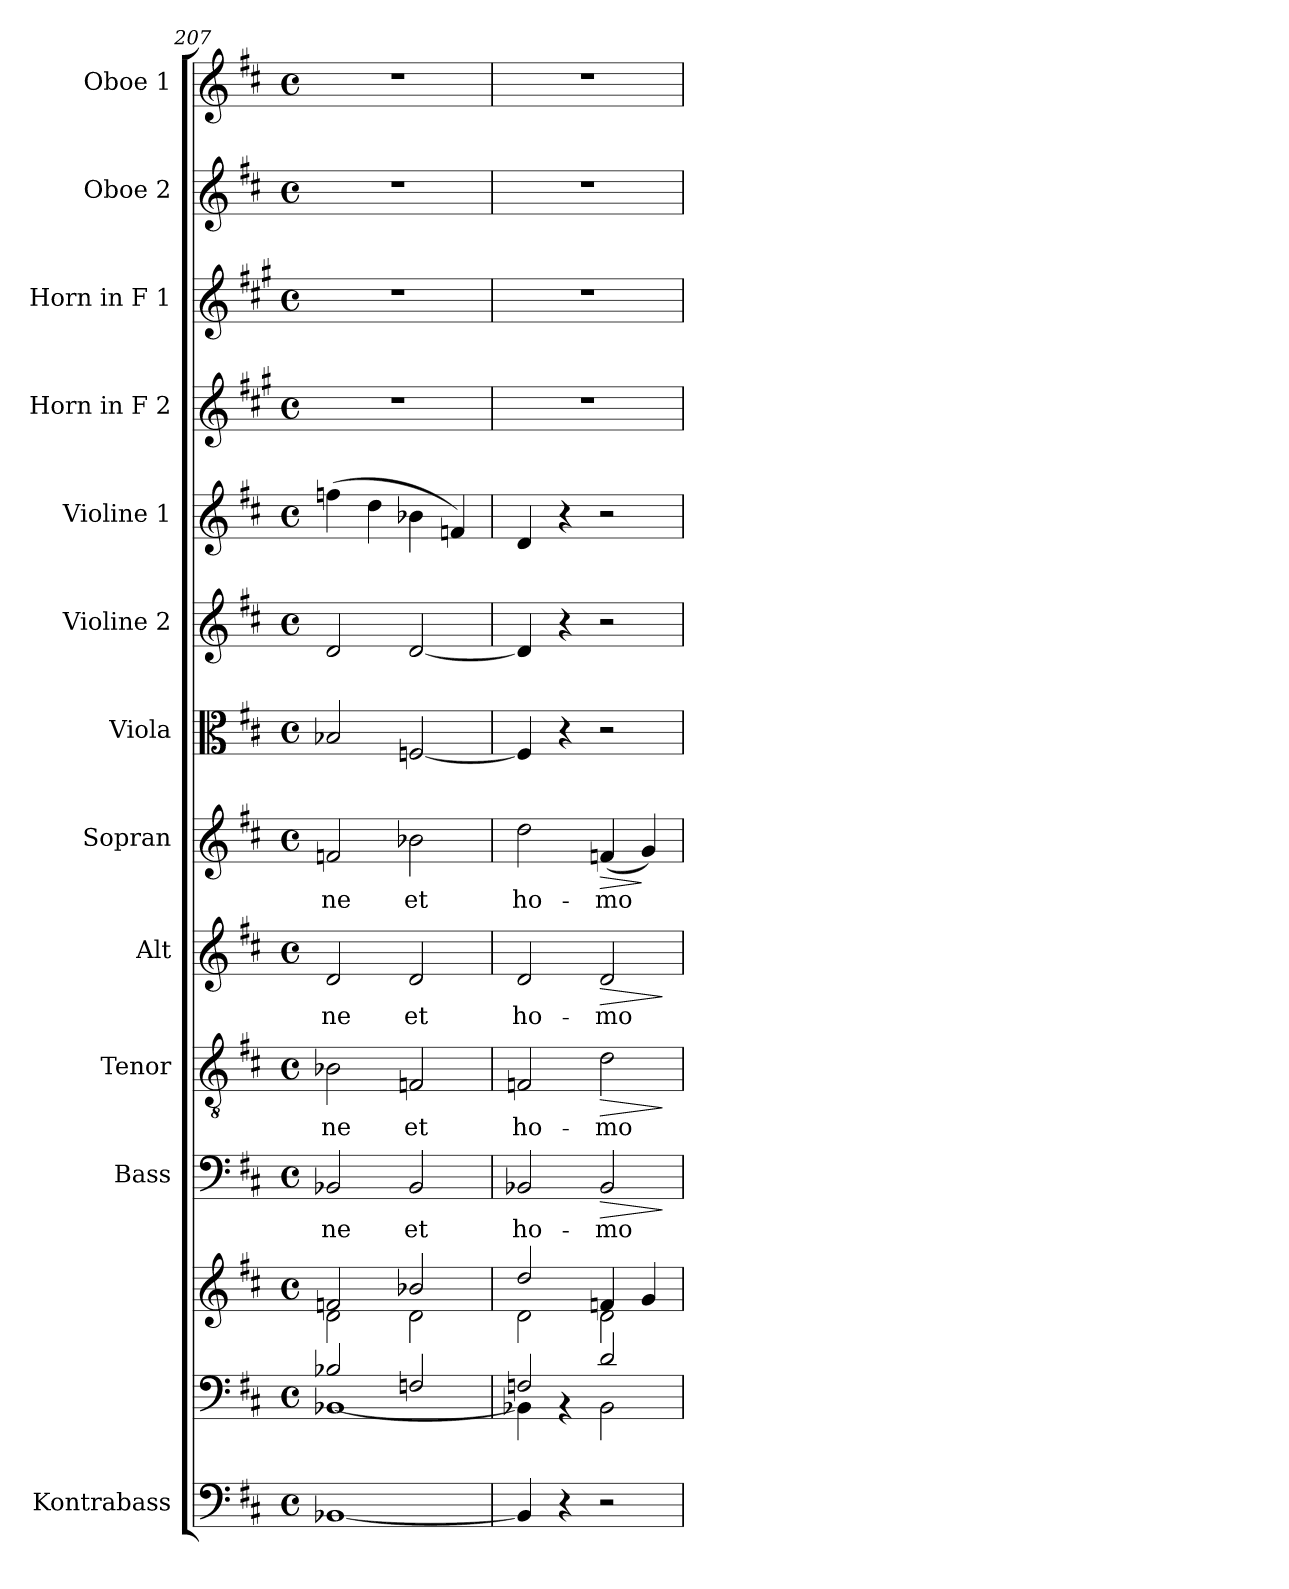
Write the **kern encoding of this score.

**kern	**kern	**kern	**kern	**text	**dynam	**kern	**text	**dynam	**kern	**text	**dynam	**kern	**text	**dynam	**kern	**kern	**kern	**kern	**kern	**kern	**kern
*part13	*part12	*part12	*part11	*part11	*part11	*part10	*part10	*part10	*part9	*part9	*part9	*part8	*part8	*part8	*part7	*part6	*part5	*part4	*part3	*part2	*part1
*staff14	*staff13	*staff12	*staff11	*staff11	*staff11	*staff10	*staff10	*staff10	*staff9	*staff9	*staff9	*staff8	*staff8	*staff8	*staff7	*staff6	*staff5	*staff4	*staff3	*staff2	*staff1
*I"Kontrabass	*	*	*I"Bass	*	*	*I"Tenor	*	*	*I"Alt	*	*	*I"Sopran	*	*	*I"Viola	*I"Violine 2	*I"Violine 1	*I"Horn in F 2	*I"Horn in F 1	*I"Oboe 2	*I"Oboe 1
*I'Kb.	*	*	*I'B.	*	*	*I'T.	*	*	*I'A.	*	*	*I'S.	*	*	*I'Vla.	*I'Vl. 2	*I'Vl. 1	*	*	*I'Ob. 2	*I'Ob. 1
*clefF4	*clefF4	*clefG2	*clefF4	*	*	*clefGv2	*	*	*clefG2	*	*	*clefG2	*	*	*clefC3	*clefG2	*clefG2	*clefG2	*clefG2	*clefG2	*clefG2
*ITrd7c12	*	*	*	*	*	*	*	*	*	*	*	*	*	*	*	*	*	*ITrd4c7	*ITrd4c7	*	*
*k[f#c#]	*k[f#c#]	*k[f#c#]	*k[f#c#]	*	*	*k[f#c#]	*	*	*k[f#c#]	*	*	*k[f#c#]	*	*	*k[f#c#]	*k[f#c#]	*k[f#c#]	*k[f#c#]	*k[f#c#]	*k[f#c#]	*k[f#c#]
*D:	*D:	*D:	*D:	*	*	*D:	*	*	*D:	*	*	*D:	*	*	*D:	*D:	*D:	*D:	*D:	*D:	*D:
*M4/4	*M4/4	*M4/4	*M4/4	*	*	*M4/4	*	*	*M4/4	*	*	*M4/4	*	*	*M4/4	*M4/4	*M4/4	*M4/4	*M4/4	*M4/4	*M4/4
*met(c)	*met(c)	*met(c)	*met(c)	*	*	*met(c)	*	*	*met(c)	*	*	*met(c)	*	*	*met(c)	*met(c)	*met(c)	*met(c)	*met(c)	*met(c)	*met(c)
=207	=207	=207	=207	=207	=207	=207	=207	=207	=207	=207	=207	=207	=207	=207	=207	=207	=207	=207	=207	=207	=207
*	*^	*^	*	*	*	*	*	*	*	*	*	*	*	*	*	*	*	*	*	*	*
!	!	!	!	!	!	!LO:LY:b	!	!	!LO:LY:b	!	!	!LO:LY:b	!	!	!LO:LY:b	!	!	!	!	!	!	!	!
[1BBB-X	2B-X!/	[<1BB-X	2fn!/	2d!\	2BB-X/	-ne	.	2B-X\	-ne	.	2d/	-ne	.	2fn/	-ne	.	2B-X/	2d/	(>4ffn\	1r	1r	1r	1r
.	.	.	.	.	.	.	.	.	.	.	.	.	.	.	.	.	.	.	4dd\	.	.	.	.
!	!	!	!	!	!	!LO:LY:b	!	!	!LO:LY:b	!	!	!LO:LY:b	!	!	!LO:LY:b	!	!	!	!	!	!	!	!
.	2Fn!/	.	2b-X!/	2d!\	2BB-/	et	.	2Fn/	et	.	2d/	et	.	2b-X\	et	.	[2Fn/	[2d/	4b-X\	.	.	.	.
.	.	.	.	.	.	.	.	.	.	.	.	.	.	.	.	.	.	.	4fn/)	.	.	.	.
!!LO:PB:g=z
=208	=208	=208	=208	=208	=208	=208	=208	=208	=208	=208	=208	=208	=208	=208	=208	=208	=208	=208	=208	=208	=208	=208	=208
!	!	!	!	!	!	!LO:LY:b	!	!	!LO:LY:b	!	!	!LO:LY:b	!	!	!LO:LY:b	!	!	!	!	!	!	!	!
4BBB-/]	2Fn!/	4BB-X\]	2dd!/	2d!\	2BB-X/	ho-	.	2Fn/	ho-	.	2d/	ho-	.	2dd\	ho-	.	4F/]	4d/]	4d/	1r	1r	1r	1r
4r	.	4rBB	.	.	.	.	.	.	.	.	.	.	.	.	.	.	4r	4r	4r	.	.	.	.
!	!	!	!	!	!	!LO:LY:b	!LO:HP:b	!	!LO:LY:b	!LO:HP:b	!	!LO:LY:b	!LO:HP:b	!	!LO:LY:b	!LO:HP:b	!	!	!	!	!	!	!
2r	2d!/	2BB-!\	4fn!/	2d!\	2BB-/	-mo	>	2d\	-mo	>	2d/	-mo	>	(<4fn/	-mo	>	2r	2r	2r	.	.	.	.
.	.	.	4g!/	.	.	.	.	.	.	.	.	.	.	4g/)	.	]	.	.	.	.	.	.	.
*	*v	*v	*	*	*	*	*	*	*	*	*	*	*	*	*	*	*	*	*	*	*	*	*
*	*	*v	*v	*	*	*	*	*	*	*	*	*	*	*	*	*	*	*	*	*	*	*
.	.	.	.	.	]	.	.	]	.	.	]	.	.	.	.	.	.	.	.	.	.
=	=	=	=	=	=	=	=	=	=	=	=	=	=	=	=	=	=	=	=	=	=
*-	*-	*-	*-	*-	*-	*-	*-	*-	*-	*-	*-	*-	*-	*-	*-	*-	*-	*-	*-	*-	*-
